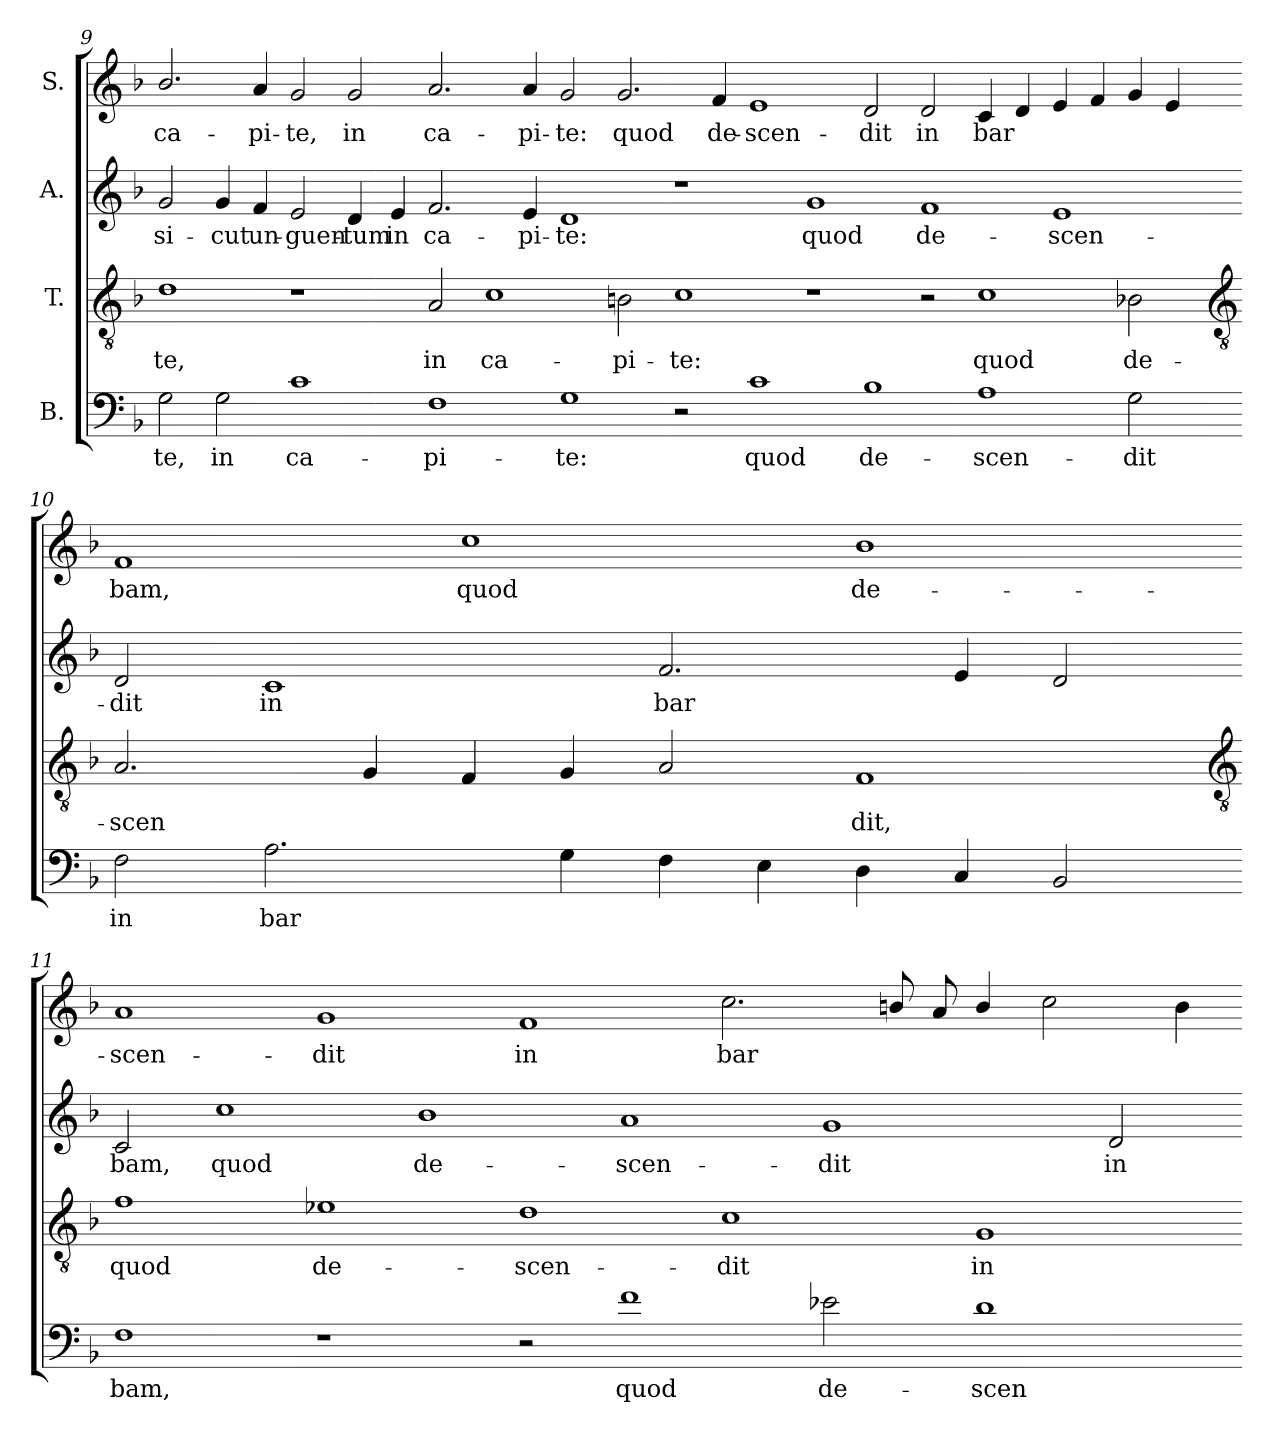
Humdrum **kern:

**kern	**text	**kern	**text	**kern	**text	**kern	**text
*part4	*part4	*part3	*part3	*part2	*part2	*part1	*part1
*staff4	*staff4	*staff3	*staff3	*staff2	*staff2	*staff1	*staff1
*I"B.	*	*I"T.	*	*I"A.	*	*I"S.	*
!!LO:LB:g=z
*clefF4	*	*clefGv2	*	*clefG2	*	*clefG2	*
*k[b-]	*	*k[b-]	*	*k[b-]	*	*k[b-]	*
*F:	*	*F:	*	*F:	*	*F:	*
=9	=9	=9	=9	=9	=9	=9	=9
!	!LO:LY:b	!	!LO:LY:b	!	!LO:LY:b	!	!LO:LY:b
2G	-te,	1d	-te,	2g	si-	2.b-/	ca-
!	!LO:LY:b	!	!	!	!LO:LY:b	!	!
2G	in	.	.	4g	-cut	.	.
!	!	!	!	!	!LO:LY:b	!	!LO:LY:b
.	.	.	.	4f	un-	4a	-pi-
!	!LO:LY:b	!	!	!	!LO:LY:b	!	!LO:LY:b
1c	ca-	1r	.	2e	-guen-	2g	-te,
!	!	!	!	!	!LO:LY:b	!	!LO:LY:b
.	.	.	.	4d	-tum	2g	in
!	!	!	!	!	!LO:LY:b	!	!
.	.	.	.	4e	in	.	.
!	!LO:LY:b	!	!LO:LY:b	!	!LO:LY:b	!	!LO:LY:b
1F	-pi-	2A	in	2.f	ca-	2.a	ca-
!	!	!	!LO:LY:b	!	!	!	!
.	.	1c	ca-	.	.	.	.
!	!	!	!	!	!LO:LY:b	!	!LO:LY:b
.	.	.	.	4e	-pi-	4a	-pi-
!	!LO:LY:b	!	!	!	!LO:LY:b	!	!LO:LY:b
1G	-te:	.	.	1d	-te:	2g	-te:
!	!	!	!LO:LY:b	!	!	!	!LO:LY:b
.	.	2Bn	-pi-	.	.	2.g	quod
!	!	!	!LO:LY:b	!	!	!	!
2r	.	1c	-te:	1r	.	.	.
!	!	!	!	!	!	!	!LO:LY:b
.	.	.	.	.	.	4f	de-
!	!LO:LY:b	!	!	!	!	!	!LO:LY:b
1c	quod	.	.	.	.	1e	-scen-
!	!	!	!	!	!LO:LY:b	!	!
.	.	1r	.	1g	quod	.	.
!	!LO:LY:b	!	!	!	!	!	!LO:LY:b
1B-	de-	.	.	.	.	2d	-dit
!	!	!	!	!	!LO:LY:b	!	!LO:LY:b
.	.	2r	.	1f	de-	2d	in
!	!LO:LY:b	!	!LO:LY:b	!	!	!	!LO:LY:b
1A	-scen-	1c	quod	.	.	4c	bar
.	.	.	.	.	.	4d	.
!	!	!	!	!	!LO:LY:b	!	!
.	.	.	.	1e	-scen-	4e	.
.	.	.	.	.	.	4f	.
!	!LO:LY:b	!	!LO:LY:b	!	!	!	!
2G	-dit	2B-X	de-	.	.	4g	.
.	.	.	.	.	.	4e	.
!!LO:LB:g=z
=10-	=10-	=10-	=10-	=10-	=10-	=10-	=10-
*	*	*clefGv2	*	*	*	*	*
!	!LO:LY:b	!	!LO:LY:b	!	!LO:LY:b	!	!LO:LY:b
2F	in	2.A	-scen	2d	-dit	1f	bam,
!	!LO:LY:b	!	!	!	!LO:LY:b	!	!
2.A	bar	.	.	1c	in	.	.
.	.	4G	.	.	.	.	.
!	!	!	!	!	!	!	!LO:LY:b
.	.	4F	.	.	.	1cc	quod
4G	.	4G	.	.	.	.	.
!	!	!	!	!	!LO:LY:b	!	!
4F	.	2A	.	2.f	bar	.	.
4E	.	.	.	.	.	.	.
!	!	!	!LO:LY:b	!	!	!	!LO:LY:b
4D	.	1F	dit,	.	.	1b-	de-
4C	.	.	.	4e	.	.	.
2BB-	.	.	.	2d	.	.	.
!!LO:LB:g=z
=11-	=11-	=11-	=11-	=11-	=11-	=11-	=11-
*	*	*clefGv2	*	*	*	*	*
!	!LO:LY:b	!	!LO:LY:b	!	!LO:LY:b	!	!LO:LY:b
1F	bam,	1f	quod	2c	bam,	1a	-scen-
!	!	!	!	!	!LO:LY:b	!	!
.	.	.	.	1cc	quod	.	.
!	!	!	!LO:LY:b	!	!	!	!LO:LY:b
1r	.	1e-X	de-	.	.	1g	-dit
!	!	!	!	!	!LO:LY:b	!	!
.	.	.	.	1b-	de-	.	.
!	!	!	!LO:LY:b	!	!	!	!LO:LY:b
2r	.	1d	-scen-	.	.	1f	in
!	!LO:LY:b	!	!	!	!LO:LY:b	!	!
1f	quod	.	.	1a	-scen-	.	.
!	!	!	!LO:LY:b	!	!	!	!LO:LY:b
.	.	1c	-dit	.	.	2.cc	bar
!	!LO:LY:b	!	!	!	!LO:LY:b	!	!
2e-X	de-	.	.	1g	-dit	.	.
.	.	.	.	.	.	8bn/	.
.	.	.	.	.	.	8a/	.
!	!LO:LY:b	!	!LO:LY:b	!	!	!	!
1d	-scen-	1G	in	.	.	4b/	.
.	.	.	.	.	.	2cc	.
!	!	!	!	!	!LO:LY:b	!	!
.	.	.	.	2d	in	.	.
.	.	.	.	.	.	4b	.
=-	=-	=-	=-	=-	=-	=-	=-
*-	*-	*-	*-	*-	*-	*-	*-
